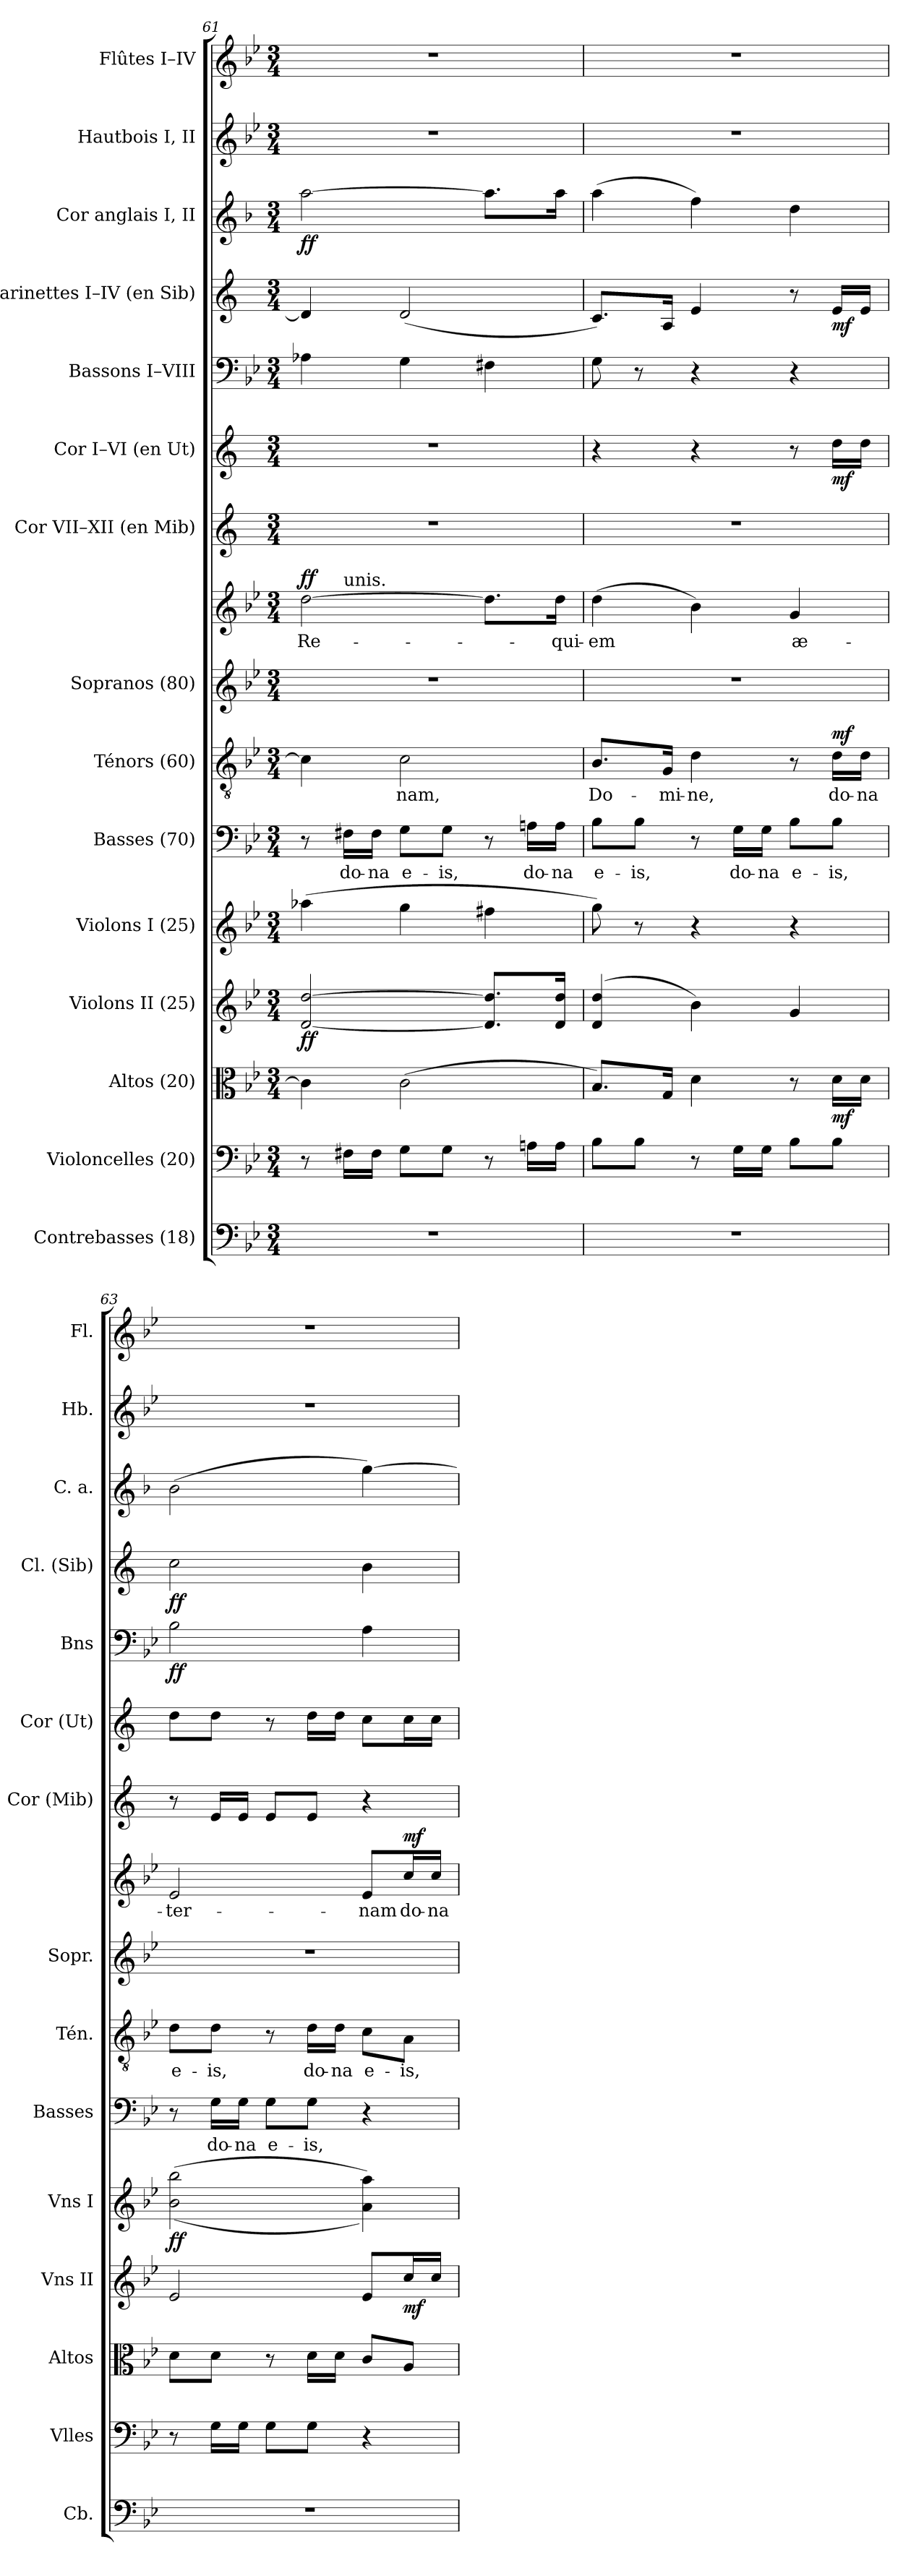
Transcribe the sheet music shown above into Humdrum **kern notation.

**kern	**kern	**kern	**dynam	**kern	**dynam	**kern	**dynam	**kern	**text	**kern	**text	**dynam	**kern	**kern	**text	**dynam	**kern	**kern	**dynam	**kern	**dynam	**kern	**dynam	**kern	**dynam	**kern	**kern
*part15	*part14	*part13	*part13	*part12	*part12	*part11	*part11	*part10	*part10	*part9	*part9	*part9	*part8	*part8	*part8	*part8	*part7	*part6	*part6	*part5	*part5	*part4	*part4	*part3	*part3	*part2	*part1
*staff16	*staff15	*staff14	*staff14	*staff13	*staff13	*staff12	*staff12	*staff11	*staff11	*staff10	*staff10	*staff10	*staff9	*staff8	*staff8	*staff8/9	*staff7	*staff6	*staff6	*staff5	*staff5	*staff4	*staff4	*staff3	*staff3	*staff2	*staff1
*I"Contrebasses (18)	*I"Violoncelles (20)	*I"Altos (20)	*	*I"Violons II (25)	*	*I"Violons I (25)	*	*I"Basses (70)	*	*I"Ténors (60)	*	*	*I"Sopranos (80)	*	*	*	*I"Cor VII–XII (en Mib)	*I"Cor I–VI (en Ut)	*	*I"Bassons I–VIII	*	*I"Clarinettes I–IV (en Sib)	*	*I"Cor anglais I, II	*	*I"Hautbois I, II	*I"Flûtes I–IV
*I'Cb.	*I'Vlles	*I'Altos	*	*I'Vns II	*	*I'Vns I	*	*I'Basses	*	*I'Tén.	*	*	*I'Sopr.	*	*	*	*I'Cor (Mib)	*I'Cor (Ut)	*	*I'Bns	*	*I'Cl. (Sib)	*	*I'C. a.	*	*I'Hb.	*I'Fl.
*clefF4	*clefF4	*clefC3	*	*clefG2	*	*clefG2	*	*clefF4	*	*clefGv2	*	*	*clefG2	*clefG2	*	*	*clefG2	*clefG2	*	*clefF4	*	*clefG2	*	*clefG2	*	*clefG2	*clefG2
*ITrd7c12	*	*	*	*	*	*	*	*	*	*ITrd7c12	*	*	*	*	*	*	*ITrd5c9	*ITrd7c12	*	*	*	*ITrd1c2	*	*ITrd4c7	*	*	*
*k[b-e-]	*k[b-e-]	*k[b-e-]	*	*k[b-e-]	*	*k[b-e-]	*	*k[b-e-]	*	*k[b-e-]	*	*	*k[b-e-]	*k[b-e-]	*	*	*k[b-e-a-]	*k[]	*	*k[b-e-]	*	*k[b-e-]	*	*k[b-e-]	*	*k[b-e-]	*k[b-e-]
*B-:	*B-:	*B-:	*	*B-:	*	*B-:	*	*B-:	*	*B-:	*	*	*B-:	*B-:	*	*	*E-:	*C:	*	*B-:	*	*B-:	*	*B-:	*	*B-:	*B-:
*M3/4	*M3/4	*M3/4	*	*M3/4	*	*M3/4	*	*M3/4	*	*M3/4	*	*	*M3/4	*M3/4	*	*	*M3/4	*M3/4	*	*M3/4	*	*M3/4	*	*M3/4	*	*M3/4	*M3/4
=61	=61	=61	=61	=61	=61	=61	=61	=61	=61	=61	=61	=61	=61	=61	=61	=61	=61	=61	=61	=61	=61	=61	=61	=61	=61	=61	=61
!LO:N:vis=1	!	!	!	!	!	!	!	!	!	!	!	!	!LO:N:vis=1	!	!	!	!	!	!	!	!	!	!	!	!	!	!
!	!	!	!	!	!	!	!	!	!	!	!	!	!	!	!LO:LY:b:color=#000000	!	!LO:N:vis=1	!LO:N:vis=1	!	!	!	!	!	!	!	!LO:N:vis=1	!LO:N:vis=1
*	*	*	*	*	*	*	*	*	*	*	*	*	*	*^	*	*	*	*	*	*	*	*	*	*	*	*	*
2.r	8r	4ci\]	.	[<2di/ [>2ddi	ff	(4aa-Xi\	.	8r	.	4Ci\]	.	.	2.r	[>2ddi\	8ryy	Re-	ff	2.r	2.r	.	4A-Xi\	.	4ci/]	.	[>2ddi\	ff	2.r	2.r
!	!	!	!	!	!	!	!	!	!	!	!	!	!	!	!LO:TX:a:t=unis.	!	!	!	!	!	!	!	!	!	!	!	!	!
!	!	!	!	!	!	!	!	!	!LO:LY:b:color=#000000	!	!	!	!	!	!	!	!	!	!	!	!	!	!	!	!	!	!	!
.	16F#Xi\LL	.	.	.	.	.	.	16F#Xi\LL	do-	.	.	.	.	.	2ryy	.	.	.	.	.	.	.	.	.	.	.	.	.
!	!	!	!	!	!	!	!	!	!LO:LY:b:color=#000000	!	!	!	!	!	!	!	!	!	!	!	!	!	!	!	!	!	!	!
.	16F#i\JJ	.	.	.	.	.	.	16F#i\JJ	-na	.	.	.	.	.	.	.	.	.	.	.	.	.	.	.	.	.	.	.
!	!	!	!	!	!	!	!	!	!LO:LY:b:color=#000000	!	!	!	!	!	!	!	!	!	!	!	!	!	!	!	!	!	!	!
!	!	!	!	!	!	!	!	!	!	!	!LO:LY:b:color=#000000	!	!	!	!	!	!	!	!	!	!	!	!	!	!	!	!	!
.	8Gi\L	(2ci\	.	.	.	4ggi\	.	8Gi\L	e-	2Ci\	-nam,	.	.	.	.	.	.	.	.	.	4Gi\	.	(2ci/	.	.	.	.	.
!	!	!	!	!	!	!	!	!	!LO:LY:b:color=#000000	!	!	!	!	!	!	!	!	!	!	!	!	!	!	!	!	!	!	!
.	8Gi\J	.	.	.	.	.	.	8Gi\J	-is,	.	.	.	.	.	.	.	.	.	.	.	.	.	.	.	.	.	.	.
.	8r	.	.	8.di]/ 8.ddi]/L	.	4ff#Xi\	.	8r	.	.	.	.	.	8.ddi\L]	.	.	.	.	.	.	4F#Xi\	.	.	.	8.ddi\L]	.	.	.
!	!	!	!	!	!	!	!	!	!LO:LY:b:color=#000000	!	!	!	!	!	!	!	!	!	!	!	!	!	!	!	!	!	!	!
.	16Ani\LL	.	.	.	.	.	.	16Ani\LL	do-	.	.	.	.	.	8ryy	.	.	.	.	.	.	.	.	.	.	.	.	.
!	!	!	!	!	!	!	!	!	!LO:LY:b:color=#000000	!	!	!	!	!	!	!	!	!	!	!	!	!	!	!	!	!	!	!
!	!	!	!	!	!	!	!	!	!	!	!	!	!	!	!	!LO:LY:b:color=#000000	!	!	!	!	!	!	!	!	!	!	!	!
.	16Ai\JJ	.	.	16di/ 16ddi/Jk	.	.	.	16Ai\JJ	-na	.	.	.	.	16ddi\Jk	.	-qui-	.	.	.	.	.	.	.	.	16ddi\Jk	.	.	.
=62	=62	=62	=62	=62	=62	=62	=62	=62	=62	=62	=62	=62	=62	=62	=62	=62	=62	=62	=62	=62	=62	=62	=62	=62	=62	=62	=62	=62
!LO:N:vis=1	!	!	!	!	!	!	!	!	!	!	!	!	!	!	!	!	!	!	!	!	!	!	!	!	!	!	!	!
*	*	*	*	*	*	*	*	*	*	*	*	*	*	*v	*v	*	*	*	*	*	*	*	*	*	*	*	*	*
*	*	*	*	*	*	*	*	*	*	*	*	*	*	*^	*	*	*	*	*	*	*	*	*	*	*	*	*
!	!	!	!	!	!	!	!	!	!LO:LY:b:color=#000000	!	!	!	!	!	!	!	!	!	!	!	!	!	!	!	!	!	!	!
*	*	*	*	*	*	*	*	*	*	*	*	*	*	*v	*v	*	*	*	*	*	*	*	*	*	*	*	*	*
*	*	*	*	*	*	*	*	*	*	*	*	*	*	*^	*	*	*	*	*	*	*	*	*	*	*	*	*
!	!	!	!	!	!	!	!	!	!	!	!LO:LY:b:color=#000000	!	!LO:N:vis=1	!	!	!	!	!	!	!	!	!	!	!	!	!	!	!
*	*	*	*	*	*	*	*	*	*	*	*	*	*	*v	*v	*	*	*	*	*	*	*	*	*	*	*	*	*
*	*	*	*	*	*	*	*	*	*	*	*	*	*	*^	*	*	*	*	*	*	*	*	*	*	*	*	*
!	!	!	!	!	!	!	!	!	!	!	!	!	!	!	!	!LO:LY:b:color=#000000	!	!LO:N:vis=1	!	!	!	!	!	!	!	!	!LO:N:vis=1	!LO:N:vis=1
*	*	*	*	*	*	*	*	*	*	*	*	*	*	*v	*v	*	*	*	*	*	*	*	*	*	*	*	*	*
2.r	8B-i\L	8.B-i/L)	.	(4di/ 4ddi	.	8ggi\)	.	8B-i\L	e-	8.BB-i/L	Do-	.	2.r	(4ddi\	-em	.	2.r	4r	.	8Gi\	.	8.B-i/L)	.	(4ddi\	.	2.r	2.r
!	!	!	!	!	!	!	!	!	!LO:LY:b:color=#000000	!	!	!	!	!	!	!	!	!	!	!	!	!	!	!	!	!	!
.	8B-i\J	.	.	.	.	8r	.	8B-i\J	-is,	.	.	.	.	.	.	.	.	.	.	8r	.	.	.	.	.	.	.
!	!	!	!	!	!	!	!	!	!	!	!LO:LY:b:color=#000000	!	!	!	!	!	!	!	!	!	!	!	!	!	!	!	!
.	.	16Gi/Jk	.	.	.	.	.	.	.	16GGi/Jk	-mi-	.	.	.	.	.	.	.	.	.	.	16Gi/Jk	.	.	.	.	.
!	!	!	!	!	!	!	!	!	!	!	!LO:LY:b:color=#000000	!	!	!	!	!	!	!	!	!	!	!	!	!	!	!	!
.	8r	4di\	.	4b-i\)	.	4r	.	8r	.	4Di\	-ne,	.	.	4b-i\)	.	.	.	4r	.	4r	.	4di/	.	4b-i\)	.	.	.
!	!	!	!	!	!	!	!	!	!LO:LY:b:color=#000000	!	!	!	!	!	!	!	!	!	!	!	!	!	!	!	!	!	!
.	16Gi\LL	.	.	.	.	.	.	16Gi\LL	do-	.	.	.	.	.	.	.	.	.	.	.	.	.	.	.	.	.	.
!	!	!	!	!	!	!	!	!	!LO:LY:b:color=#000000	!	!	!	!	!	!	!	!	!	!	!	!	!	!	!	!	!	!
.	16Gi\JJ	.	.	.	.	.	.	16Gi\JJ	-na	.	.	.	.	.	.	.	.	.	.	.	.	.	.	.	.	.	.
!	!	!	!	!	!	!	!	!	!LO:LY:b:color=#000000	!	!	!	!	!	!	!	!	!	!	!	!	!	!	!	!	!	!
!	!	!	!	!	!	!	!	!	!	!	!	!	!	!	!LO:LY:b:color=#000000	!	!	!	!	!	!	!	!	!	!	!	!
.	8B-i\L	8r	.	4gi/	.	4r	.	8B-i\L	e-	8r	.	.	.	4gi/	æ-	.	.	8r	.	4r	.	8r	.	4gi\	.	.	.
!	!	!	!	!	!	!	!	!	!LO:LY:b:color=#000000	!	!	!	!	!	!	!	!	!	!	!	!	!	!	!	!	!	!
!	!	!	!	!	!	!	!	!	!	!	!LO:LY:b:color=#000000	!	!	!	!	!	!	!	!	!	!	!	!	!	!	!	!
.	8B-i\J	16di\LL	mf	.	.	.	.	8B-i\J	-is,	16Di\LL	do-	mf	.	.	.	.	.	16di\LL	mf	.	.	16di/LL	mf	.	.	.	.
!	!	!	!	!	!	!	!	!	!	!	!LO:LY:b:color=#000000	!	!	!	!	!	!	!	!	!	!	!	!	!	!	!	!
.	.	16di\JJ	.	.	.	.	.	.	.	16Di\JJ	-na	.	.	.	.	.	.	16di\JJ	.	.	.	16di/JJ	.	.	.	.	.
=63	=63	=63	=63	=63	=63	=63	=63	=63	=63	=63	=63	=63	=63	=63	=63	=63	=63	=63	=63	=63	=63	=63	=63	=63	=63	=63	=63
!LO:N:vis=1	!	!	!	!	!	!	!	!	!	!	!	!	!	!	!	!	!	!	!	!	!	!	!	!	!	!	!
!	!	!	!	!	!	!	!	!	!	!	!LO:LY:b:color=#000000	!	!LO:N:vis=1	!	!	!	!	!	!	!	!	!	!	!	!	!	!
!	!	!	!	!	!	!	!	!	!	!	!	!	!	!	!LO:LY:b:color=#000000	!	!	!	!	!	!	!	!	!	!	!LO:N:vis=1	!LO:N:vis=1
2.r	8r	8di\L	.	2e-i/	.	((2b-i\ 2bb-i	ff	8r	.	8Di\L	e-	.	2.r	2e-i/	-ter-	.	8r	8di\L	.	2B-i\	ff	2b-i\	ff	(2e-i\	.	2.r	2.r
!	!	!	!	!	!	!	!	!	!LO:LY:b:color=#000000	!	!	!	!	!	!	!	!	!	!	!	!	!	!	!	!	!	!
!	!	!	!	!	!	!	!	!	!	!	!LO:LY:b:color=#000000	!	!	!	!	!	!	!	!	!	!	!	!	!	!	!	!
.	16Gi\LL	8di\J	.	.	.	.	.	16Gi\LL	do-	8Di\J	-is,	.	.	.	.	.	16Gi/LL	8di\J	.	.	.	.	.	.	.	.	.
!	!	!	!	!	!	!	!	!	!LO:LY:b:color=#000000	!	!	!	!	!	!	!	!	!	!	!	!	!	!	!	!	!	!
.	16Gi\JJ	.	.	.	.	.	.	16Gi\JJ	-na	.	.	.	.	.	.	.	16Gi/JJ	.	.	.	.	.	.	.	.	.	.
!	!	!	!	!	!	!	!	!	!LO:LY:b:color=#000000	!	!	!	!	!	!	!	!	!	!	!	!	!	!	!	!	!	!
.	8Gi\L	8r	.	.	.	.	.	8Gi\L	e-	8r	.	.	.	.	.	.	8Gi/L	8r	.	.	.	.	.	.	.	.	.
!	!	!	!	!	!	!	!	!	!LO:LY:b:color=#000000	!	!	!	!	!	!	!	!	!	!	!	!	!	!	!	!	!	!
!	!	!	!	!	!	!	!	!	!	!	!LO:LY:b:color=#000000	!	!	!	!	!	!	!	!	!	!	!	!	!	!	!	!
.	8Gi\J	16di\LL	.	.	.	.	.	8Gi\J	-is,	16Di\LL	do-	.	.	.	.	.	8Gi/J	16di\LL	.	.	.	.	.	.	.	.	.
!	!	!	!	!	!	!	!	!	!	!	!LO:LY:b:color=#000000	!	!	!	!	!	!	!	!	!	!	!	!	!	!	!	!
.	.	16di\JJ	.	.	.	.	.	.	.	16Di\JJ	-na	.	.	.	.	.	.	16di\JJ	.	.	.	.	.	.	.	.	.
!	!	!	!	!	!	!	!	!	!	!	!LO:LY:b:color=#000000	!	!	!	!	!	!	!	!	!	!	!	!	!	!	!	!
!	!	!	!	!	!	!	!	!	!	!	!	!	!	!	!LO:LY:b:color=#000000	!	!	!	!	!	!	!	!	!	!	!	!
.	4r	8ci/L	.	8e-i/L	.	4ai\ 4aai))	.	4r	.	8Ci\L	e-	.	.	8e-i/L	-nam	.	4r	8ci\L	.	4Ai\	.	4ai\	.	[>4cci\)	.	.	.
!	!	!	!	!	!	!	!	!	!	!	!LO:LY:b:color=#000000	!	!	!	!	!	!	!	!	!	!	!	!	!	!	!	!
!	!	!	!	!	!	!	!	!	!	!	!	!	!	!	!LO:LY:b:color=#000000	!	!	!	!	!	!	!	!	!	!	!	!
.	.	8Ai/J	.	16cci/L	mf	.	.	.	.	8AAi\J	-is,	.	.	16cci/L	do-	mf	.	16ci\L	.	.	.	.	.	.	.	.	.
!	!	!	!	!	!	!	!	!	!	!	!	!	!	!	!LO:LY:b:color=#000000	!	!	!	!	!	!	!	!	!	!	!	!
.	.	.	.	16cci/JJ	.	.	.	.	.	.	.	.	.	16cci/JJ	-na	.	.	16ci\JJ	.	.	.	.	.	.	.	.	.
=	=	=	=	=	=	=	=	=	=	=	=	=	=	=	=	=	=	=	=	=	=	=	=	=	=	=	=
*-	*-	*-	*-	*-	*-	*-	*-	*-	*-	*-	*-	*-	*-	*-	*-	*-	*-	*-	*-	*-	*-	*-	*-	*-	*-	*-	*-
